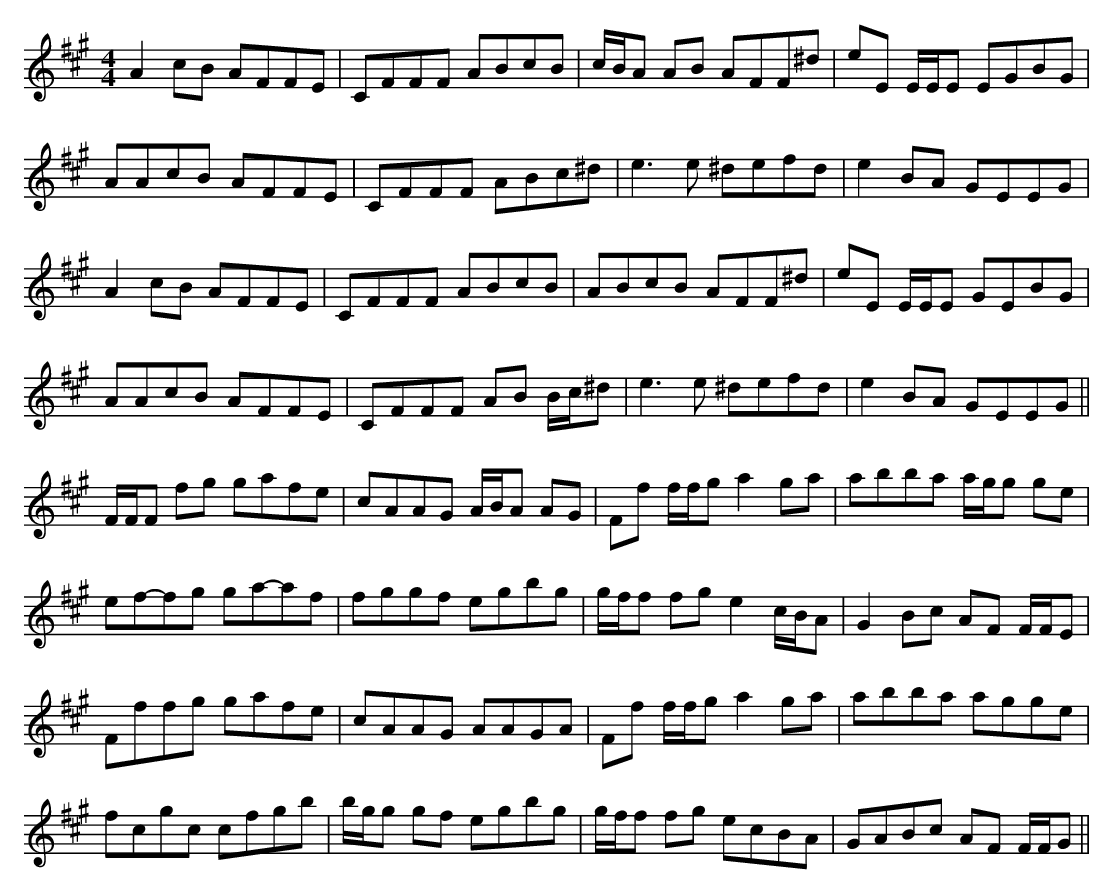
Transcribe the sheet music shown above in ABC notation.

X:1
M:4/4
K:A
A2 cB AFFE | CFFF ABcB | c/B/A AB AFF^d | eE E/E/E EGBG |
AAcB AFFE | CFFF ABc^d | e3 e ^defd | e2 BA GEEG |
A2 cB AFFE | CFFF ABcB | ABcB AFF^d | eE E/E/E GEBG |
AAcB AFFE | CFFF AB B/c/^d | e3 e ^defd | e2 BA GEEG ||
F/F/F fg gafe | cAAG A/B/A AG | Ff f/f/g a2 ga | abba a/g/g ge |
ef-fg ga-af | fggf egbg | g/f/f fg e2 c/B/A | G2 Bc AF F/F/E |
Fffg gafe | cAAG AAGA | Ff f/f/g a2 ga | abba agge |
fcgc cfgb | b/g/g gf egbg | g/f/f fg ecBA | GABc AF F/F/G ||
